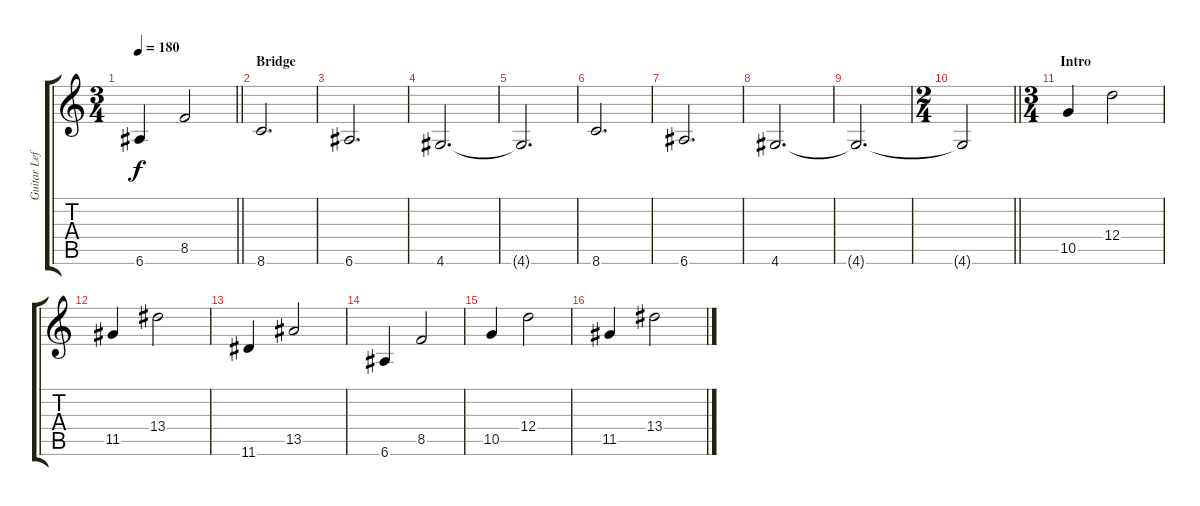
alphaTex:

\track ("Guitar Left" "Guitar Lef") {instrument acousticguitarnylon}
\staff {score tabs}
\tuning (E4 B3 G3 D3 A2 E2) {hide}
\ts (3 4)
\tempo 180
\clef g2
\barLineRight lightlight
\ks c
6.6.4{dy f} 8.5.2 |
\section ("" "Bridge")
8.6.2{d} |
6.6.2{d} |
4.6.2{d} |
4.6{t}.2{d} |
8.6.2{d} |
6.6.2{d} |
4.6.2{d} |
4.6{t}.2{d} |
\ts (2 4)
\barLineRight lightlight
4.6{t}.2 |
\ts (3 4)
\section ("" "Intro")
10.5.4 12.4.2 |
11.5.4 13.4.2 |
11.6.4 13.5.2 |
6.6.4 8.5.2 |
10.5.4 12.4.2 |
11.5.4 13.4.2
